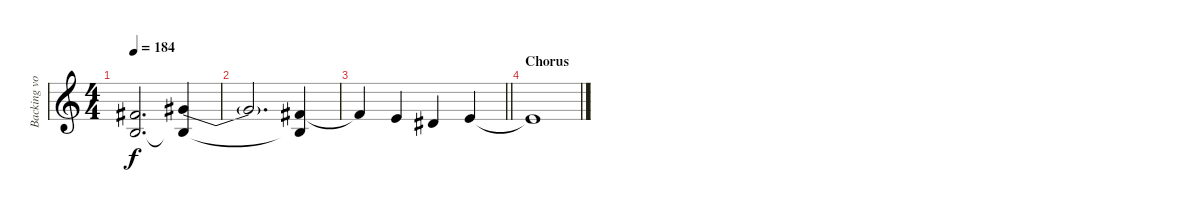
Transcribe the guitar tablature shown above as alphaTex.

\track ("Backing vocals" "Backing vo") {instrument synthvoice}
\staff {score}
\tuning (E4 B3 G3 D3 A2 E2) {hide}
\ts (4 4)
\tempo 184
\clef g2
\ks c
(7.2{t} 4.3{t}).2{d dy f} (9.2{be (custom 0 0 10 2 20 0 25 2 30 0 60 0)} 4.3{t}).4 |
9.2{t}.2{d} (7.2 4.3{t}).4 |
\barLineRight lightlight
7.2{t}.4 5.2.4 4.2.4 5.2.4 |
\section ("" "Chorus")
5.2{t}.1{volume 0}
